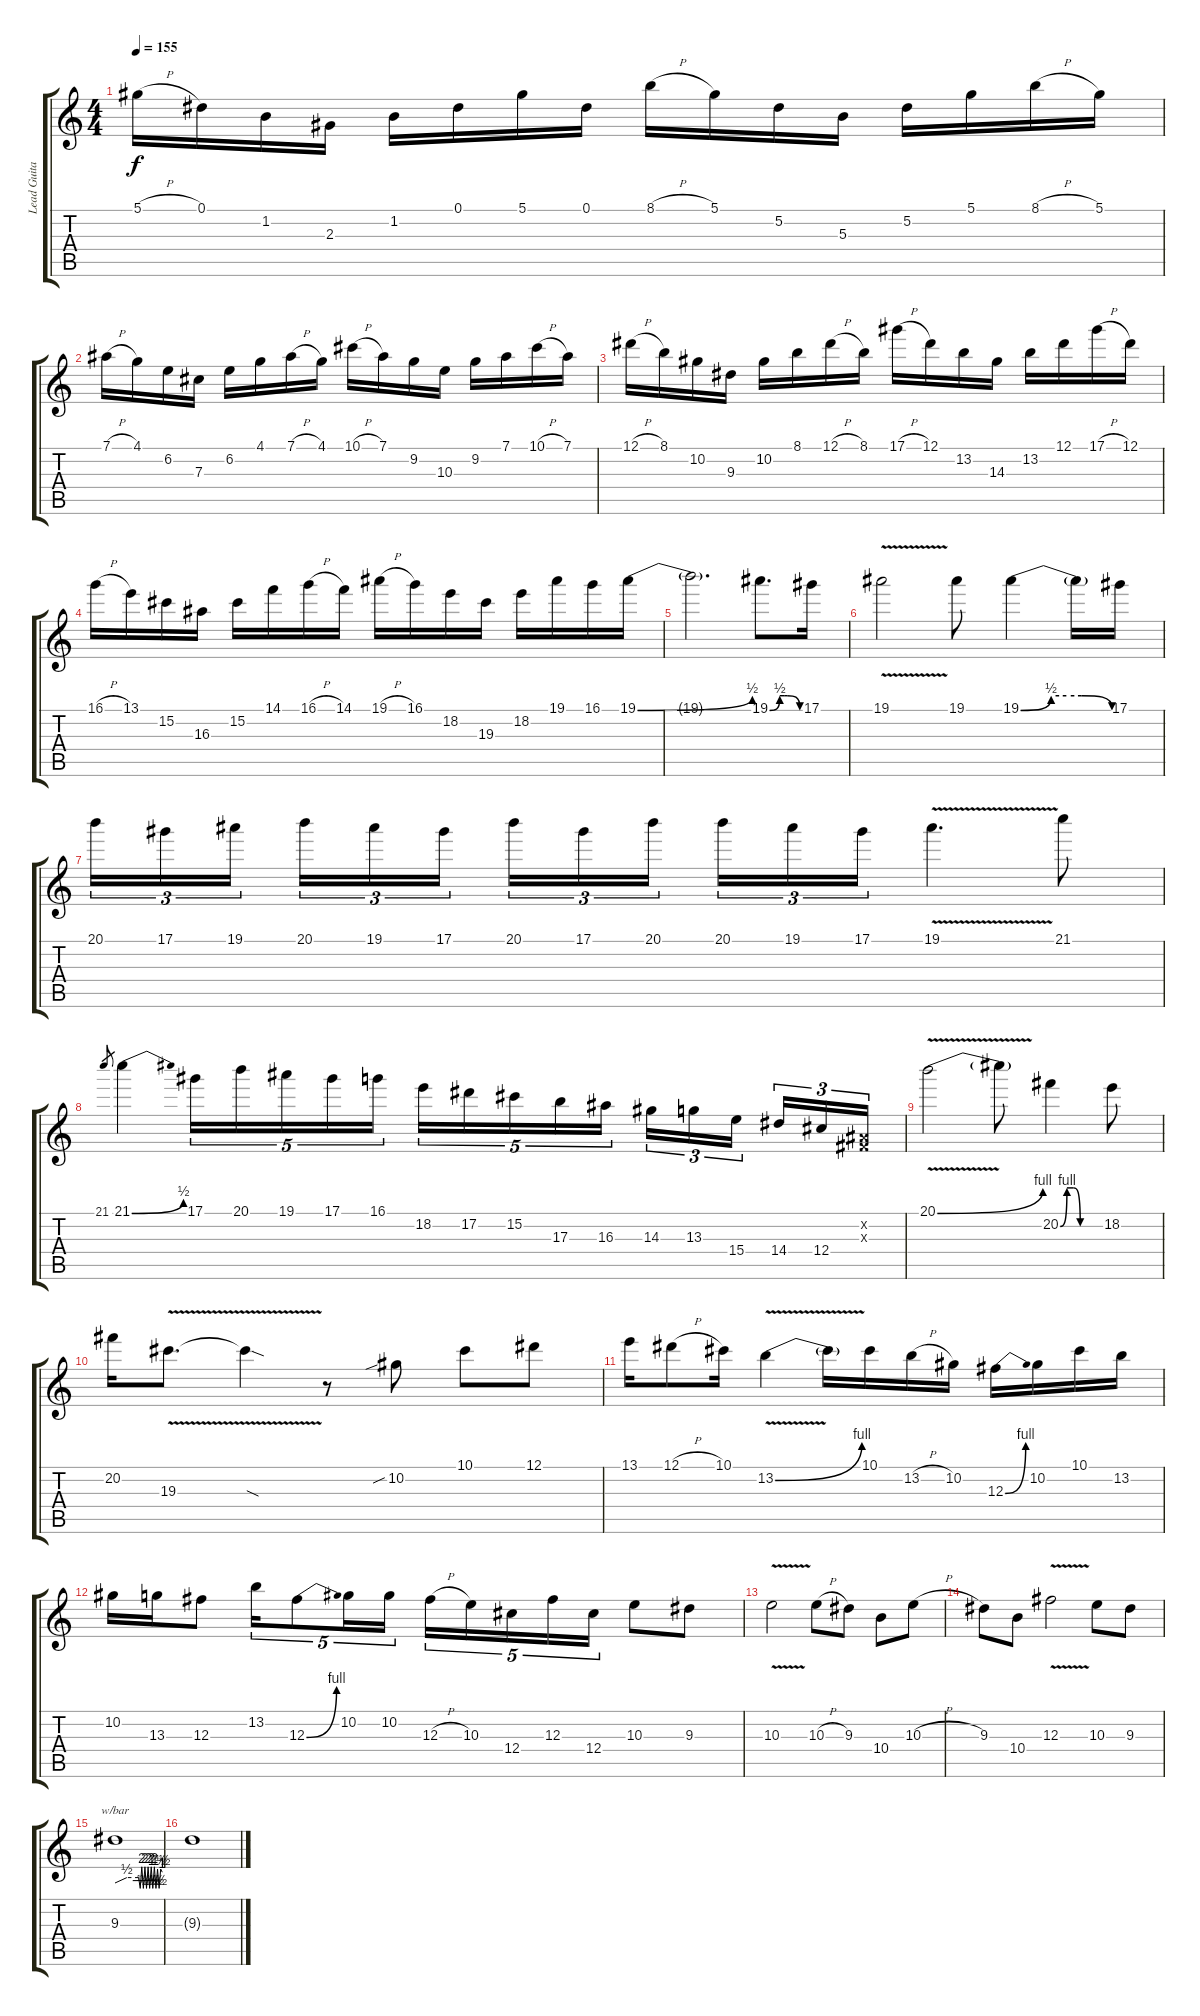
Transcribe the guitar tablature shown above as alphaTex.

\track ("Lead Guitar (Malmsteen)" "Lead Guita") {instrument distortionguitar}
\staff {score tabs}
\tuning (Eb4 Bb3 Gb3 Db3 Ab2 Eb2) {hide}
\ts (4 4)
\tempo 155
\clef g2
\ks c
5.1{h}.16{dy f} 0.1.16 1.2.16 2.3.16 1.2.16 0.1.16 5.1.16 0.1.16 8.1{h}.16 5.1.16 5.2.16 5.3.16 5.2.16 5.1.16 8.1{h}.16 5.1.16 |
7.1{h}.16 4.1.16 6.2.16 7.3.16 6.2.16 4.1.16 7.1{h}.16 4.1.16 10.1{h}.16 7.1.16 9.2.16 10.3.16 9.2.16 7.1.16 10.1{h}.16 7.1.16 |
12.1{h}.16 8.1.16 10.2.16 9.3.16 10.2.16 8.1.16 12.1{h}.16 8.1.16 17.1{h}.16 12.1.16 13.2.16 14.3.16 13.2.16 12.1.16 17.1{h}.16 12.1.16 |
16.1{h}.16 13.1.16 15.2.16 16.3.16 15.2.16 14.1.16 16.1{h}.16 14.1.16 19.1{h}.16 16.1.16 18.2.16 19.3.16 18.2.16 19.1.16 16.1.16 19.1{be (bend 0 0 60 2)}.16 |
19.1{t}.2{d} 19.1{be (custom 0 0 20 2 30 2 35 2 60 0)}.8{d} 17.1.16 |
19.1{v}.2 19.1.8 19.1{be (custom 0 0 20 2 30 2 40 2 60 0)}.4 19.1{t}.16 17.1.16 |
20.1.16{tu (3 2)} 17.1.16{tu (3 2)} 19.1.16{tu (3 2) beam splitsecondary} 20.1.16{tu (3 2)} 19.1.16{tu (3 2)} 17.1.16{tu (3 2)} 20.1.16{tu (3 2)} 17.1.16{tu (3 2)} 20.1.16{tu (3 2) beam splitsecondary} 20.1.16{tu (3 2)} 19.1.16{tu (3 2)} 17.1.16{tu (3 2)} 19.1{v}.4{d} 21.1.8 |
21.1.8{gr} 21.1{be (bend 0 0 60 2)}.4 17.1.16{tu (5 4)} 20.1.16{tu (5 4)} 19.1.16{tu (5 4)} 17.1.16{tu (5 4)} 16.1.16{tu (5 4)} 18.2.16{tu (5 4)} 17.2.16{tu (5 4)} 15.2.16{tu (5 4)} 17.3.16{tu (5 4)} 16.3.16{tu (5 4)} 14.3.16{tu (3 2)} 13.3.16{tu (3 2)} 15.4.16{tu (3 2) beam splitsecondary} 14.4.16{tu (3 2)} 12.4.16{tu (3 2)} (0.2{x} 0.3{x}).16{tu (3 2)} |
20.1{be (bend 0 0 60 4) v}.2 20.1{t}.8 20.2{be (custom 0 0 10 4 20 4 30 0 60 0)}.4 18.2.8 |
20.2.16 19.3{v}.8{d} 19.3{v sod t}.4 r.8 10.2{sib}.8 10.1.8 12.1.8 |
13.1.16 12.1{h}.8 10.1.16 13.2{be (bend 0 0 60 4) v}.4 13.2{t}.16 10.1.16 13.2{h}.16 10.2.16 12.3{be (bend 0 0 60 4)}.16 10.2.16 10.1.16 13.2.16 |
10.2.16 13.3.16 12.3.8 13.2.16{tu (5 4)} 12.3{be (bend 0 0 60 4)}.8{tu (5 4)} 10.2.16{tu (5 4)} 10.2.16{tu (5 4)} 12.3{h}.16{tu (5 4)} 10.3.16{tu (5 4)} 12.4.16{tu (5 4)} 12.3.16{tu (5 4)} 12.4.16{tu (5 4)} 10.3.8 9.3.8 |
10.3{v}.2 10.3{h}.8 9.3.8 10.4.8 10.3{h}.8 |
9.3.8 10.4.8 12.3{v}.2 10.3.8 9.3.8 |
9.3.1{tbe (custom default 0 0 15 2 30 2 32 -2 34 8 36 -2 38 8 40 -2 42 8 44 -2 46 8 48 -2 50 8 52 -2 54 6 56 -2 58 6 60 4)} |
9.3{t}.1
